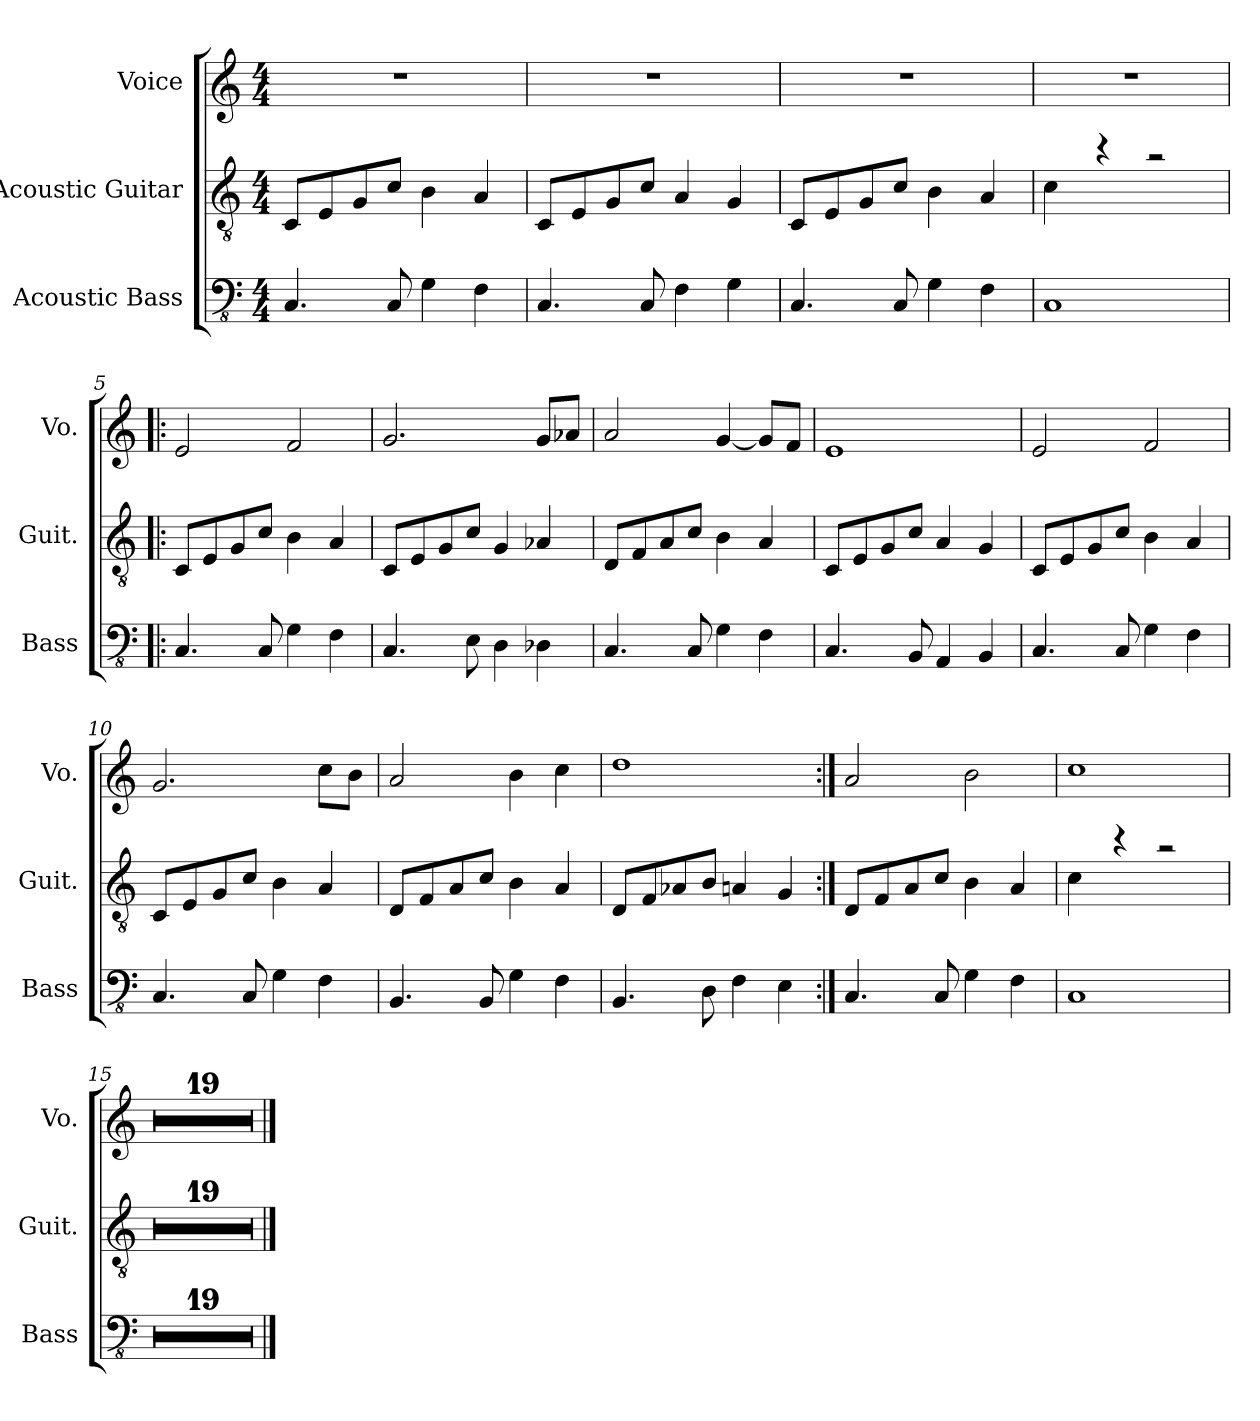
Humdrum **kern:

**kern	**kern	**kern
*part3	*part2	*part1
*staff3	*staff2	*staff1
*I"Acoustic Bass	*I"Acoustic Guitar	*I"Voice
*I'Bass	*I'Guit.	*I'Vo.
*clefFv4	*clefGv2	*clefG2
*k[]	*k[]	*k[]
*M4/4	*M4/4	*M4/4
*MM80	*MM80	*MM80
=1	=1	=1
4.CC/	8C/L	1r
.	8E/	.
.	8G/	.
8CC/	8c/J	.
4GG\	4B\	.
4FF\	4A/	.
=2	=2	=2
4.CC/	8C/L	1r
.	8E/	.
.	8G/	.
8CC/	8c/J	.
4FF\	4A/	.
4GG\	4G/	.
=3	=3	=3
4.CC/	8C/L	1r
.	8E/	.
.	8G/	.
8CC/	8c/J	.
4GG\	4B\	.
4FF\	4A/	.
=4	=4	=4
*	*^	*
1CC	4c\	1Cyy 1Eyy 1Gyy 1cyy 1eyy	1r
.	4r	.	.
.	2r	.	.
*	*v	*v	*
=5!|:	=5!|:	=5!|:
4.CC/	8C/L	2e/
.	8E/	.
.	8G/	.
8CC/	8c/J	.
4GG\	4B\	2f/
4FF\	4A/	.
!!LO:LB:g=z
=6	=6	=6
4.CC/	8C/L	2.g/
.	8E/	.
.	8G/	.
8EE\	8c/J	.
4DD\	4G/	.
4DD-X\	4A-X/	8g/L
.	.	8a-X/J
=7	=7	=7
4.CC/	8D/L	2a/
.	8F/	.
.	8A/	.
8CC/	8c/J	.
4GG\	4B\	[4g/
4FF\	4A/	8g/L]
.	.	8f/J
=8	=8	=8
4.CC/	8C/L	1e
.	8E/	.
.	8G/	.
8BBB/	8c/J	.
4AAA/	4A/	.
4BBB/	4G/	.
=9	=9	=9
4.CC/	8C/L	2e/
.	8E/	.
.	8G/	.
8CC/	8c/J	.
4GG\	4B\	2f/
4FF\	4A/	.
=10	=10	=10
4.CC/	8C/L	2.g/
.	8E/	.
.	8G/	.
8CC/	8c/J	.
4GG\	4B\	.
4FF\	4A/	8cc\L
.	.	8b\J
!!LO:LB:g=z
=11	=11	=11
4.BBB/	8D/L	2a/
.	8F/	.
.	8A/	.
8BBB/	8c/J	.
4GG\	4B\	4b\
4FF\	4A/	4cc\
=12	=12	=12
4.BBB/	8D/L	1dd
.	8F/	.
.	8A-X/	.
8DD\	8B/J	.
4FF\	4An/	.
4EE\	4G/	.
=13:|!	=13:|!	=13:|!
4.CC/	8D/L	2a/
.	8F/	.
.	8A/	.
8CC/	8c/J	.
4GG\	4B\	2b\
4FF\	4A/	.
=14	=14	=14
*	*^	*
1CC	4c\	1Cyy 1Eyy 1Gyy 1cyy 1eyy	1cc
.	4r	.	.
.	2r	.	.
*	*v	*v	*
=15	=15	=15
1r	1r	1r
=16	=16	=16
1r	1r	1r
=17	=17	=17
1r	1r	1r
=18	=18	=18
1r	1r	1r
=19	=19	=19
1r	1r	1r
=20	=20	=20
1r	1r	1r
!!LO:PB:g=z
=21	=21	=21
1r	1r	1r
=22	=22	=22
1r	1r	1r
=23	=23	=23
1r	1r	1r
=24	=24	=24
1r	1r	1r
=25	=25	=25
1r	1r	1r
=26	=26	=26
1r	1r	1r
=27	=27	=27
1r	1r	1r
=28	=28	=28
1r	1r	1r
=29	=29	=29
1r	1r	1r
=30	=30	=30
1r	1r	1r
=31	=31	=31
1r	1r	1r
=32	=32	=32
1r	1r	1r
=33	=33	=33
1r	1r	1r
==	==	==
*-	*-	*-
